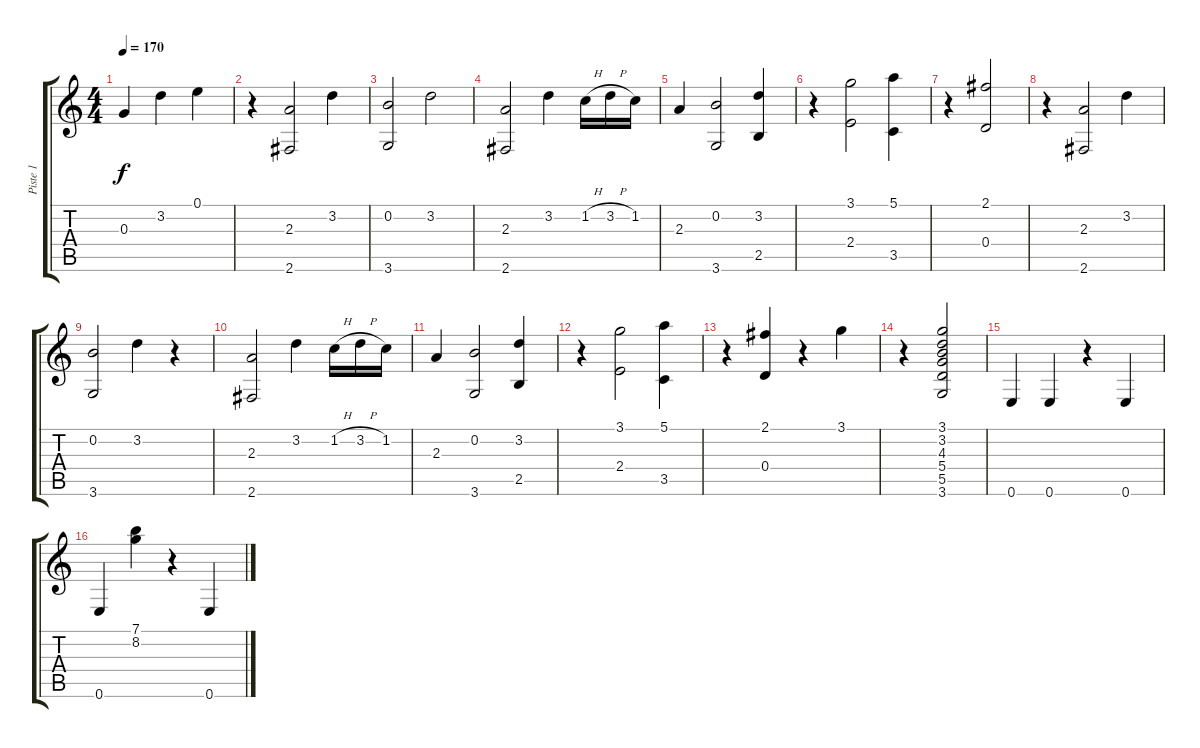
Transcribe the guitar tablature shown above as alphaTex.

\track ("Piste 1" "Piste 1") {instrument acousticguitarnylon}
\staff {score tabs}
\tuning (E4 B3 G3 D3 A2 E2) {hide}
\ts (4 4)
\tempo 170
\clef g2
\ks c
0.3.4{dy f} 3.2.4 0.1.4 |
r.4 (2.3 2.6).2 3.2.4 |
(0.2 3.6).2 3.2.2 |
(2.3 2.6).2 3.2.4 1.2{h}.16 3.2{h}.16 1.2.16 |
2.3.4 (0.2 3.6).2 (3.2 2.5).4 |
r.4 (3.1 2.4).2 (5.1 3.5).4 |
r.4 (2.1 0.4).2 |
r.4 (2.3 2.6).2 3.2.4 |
(0.2 3.6).2 3.2.4 r.4 |
(2.3 2.6).2 3.2.4 1.2{h}.16 3.2{h}.16 1.2.16 |
2.3.4 (0.2 3.6).2 (3.2 2.5).4 |
r.4 (3.1 2.4).2 (5.1 3.5).4 |
r.4 (2.1 0.4).4 r.4 3.1.4 |
r.4 (3.1 3.2 4.3 5.4 5.5 3.6).2 |
0.6.4 0.6.4 r.4 0.6.4 |
0.6.4 (7.1 8.2).4 r.4 0.6.4
